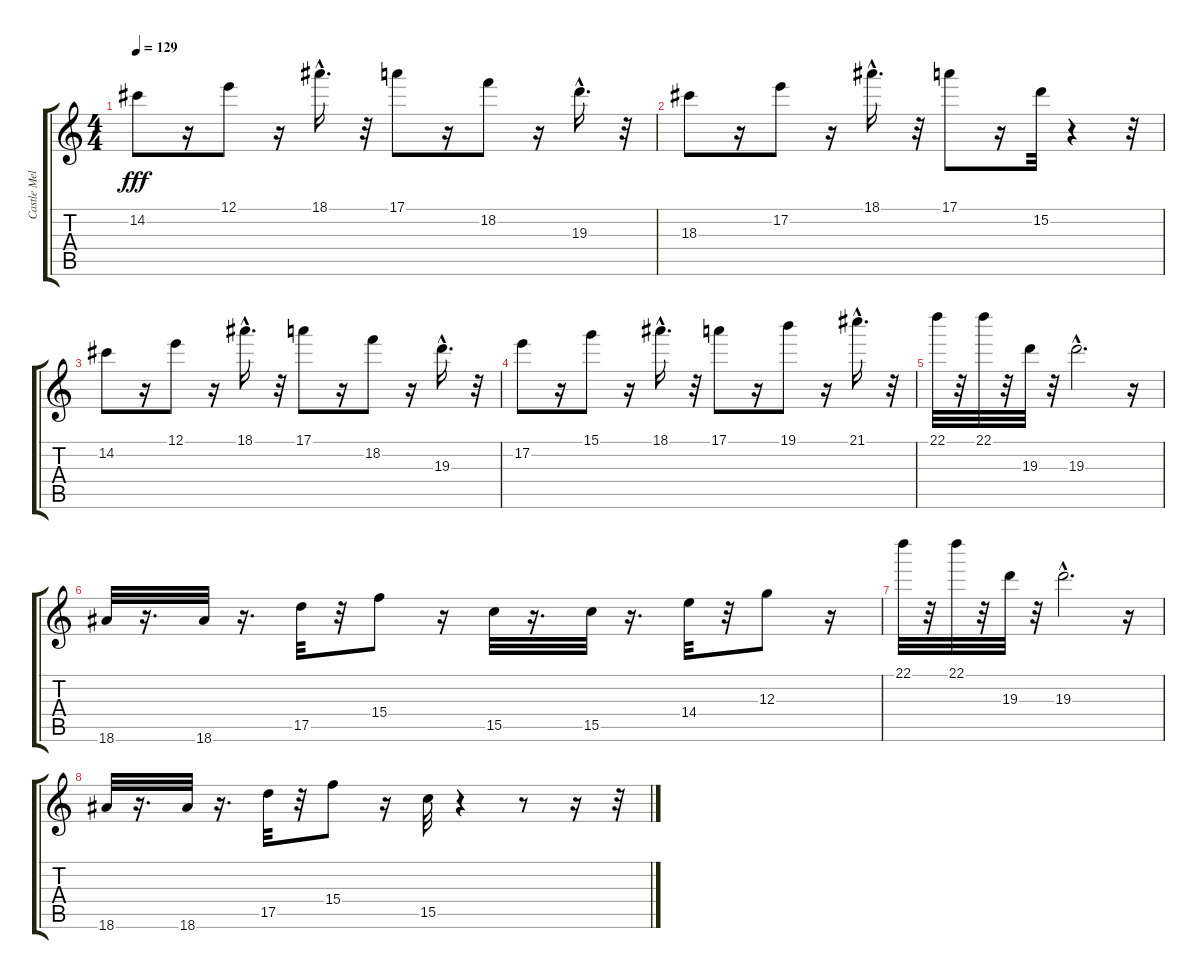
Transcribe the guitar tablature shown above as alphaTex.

\track ("Castle Melody" "Castle Mel") {instrument acousticguitarnylon}
\staff {score tabs}
\tuning (E4 B3 G3 D3 A2 E2) {hide}
\ts (4 4)
\tempo 129
\clef g2
\ks c
14.2.8{dy fff} r.16 12.1.8 r.16 18.1{hac}.16{d} r.32 17.1.8 r.16 18.2.8 r.16 19.3{hac}.16{d} r.32 |
18.3.8 r.16 17.2.8 r.16 18.1{hac}.16{d} r.32 17.1.8 r.16 15.2.32 r.4 r.32 |
14.2.8 r.16 12.1.8 r.16 18.1{hac}.16{d} r.32 17.1.8 r.16 18.2.8 r.16 19.3{hac}.16{d} r.32 |
17.2.8 r.16 15.1.8 r.16 18.1{hac}.16{d} r.32 17.1.8 r.16 19.1.8 r.16 21.1{hac}.16{d} r.32 |
22.1.32 r.32 22.1.32 r.32 19.3.32 r.32 19.3{hac}.2{d} r.16 |
18.6.32 r.16{d} 18.6.32 r.16{d} 17.5.32 r.32 15.4.8 r.16 15.5.32 r.16{d} 15.5.32 r.16{d} 14.4.32 r.32 12.3.8 r.16 |
22.1.32 r.32 22.1.32 r.32 19.3.32 r.32 19.3{hac}.2{d} r.16 |
18.6.32 r.16{d} 18.6.32 r.16{d} 17.5.32 r.32 15.4.8 r.16 15.5.32 r.4 r.8 r.16 r.32
